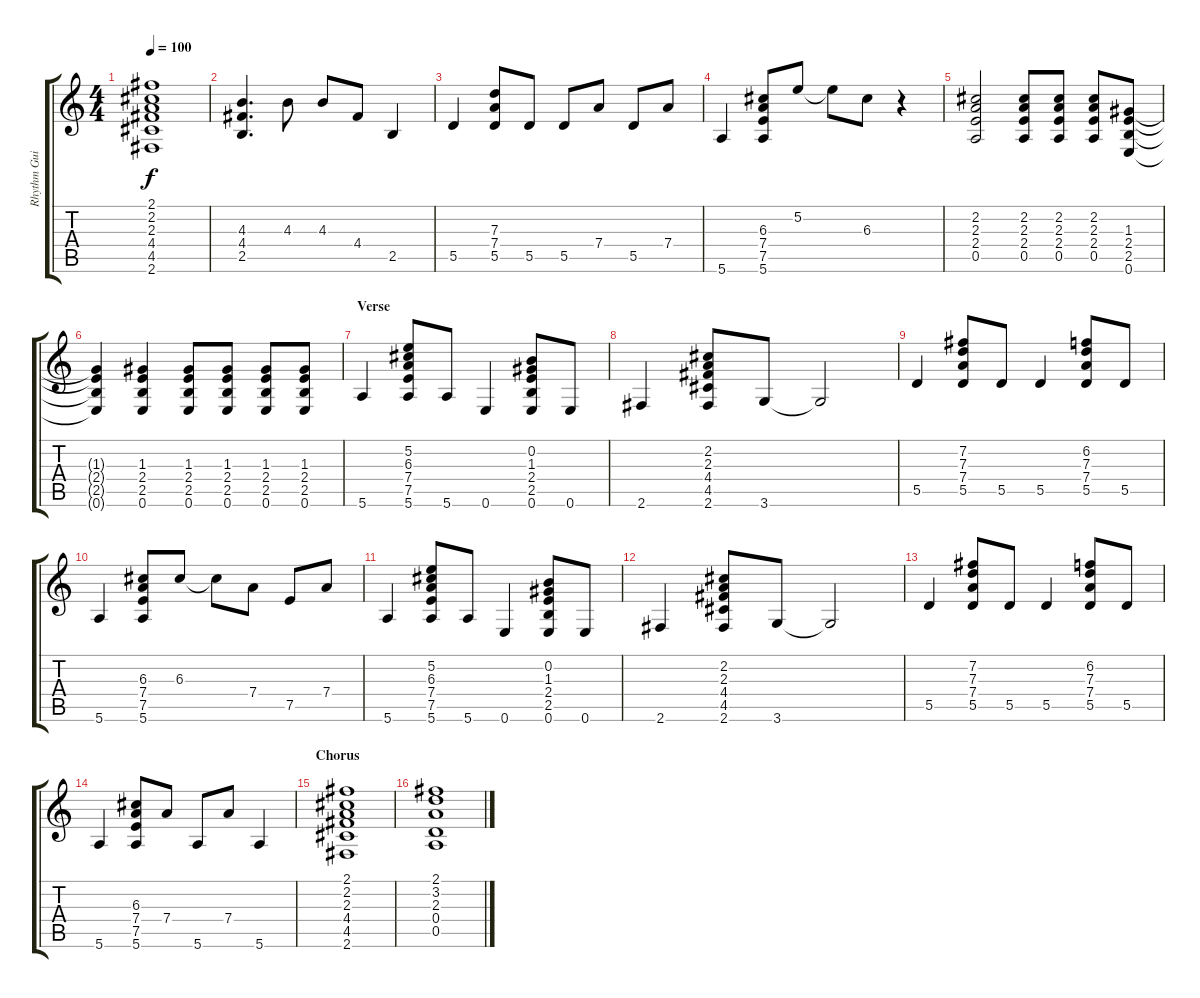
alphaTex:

\track ("Rhythm Guitar" "Rhythm Gui") {instrument acousticguitarsteel}
\staff {score tabs}
\tuning (E4 B3 G3 D3 A2 E2) {hide}
\ts (4 4)
\tempo 100
\clef g2
\ks c
(2.1 2.2 2.3 4.4 4.5 2.6).1{dy f} |
(4.3 4.4 2.5).4{d} 4.3.8 4.3.8 4.4.8 2.5.4 |
5.5.4 (7.3 7.4 5.5).8 5.5.8 5.5.8 7.4.8 5.5.8 7.4.8 |
5.6.4 (6.3 7.4 7.5 5.6).8 5.2.8 5.2{t}.8 6.3.8 r.4 |
(2.2 2.3 2.4 0.5).2 (2.2 2.3 2.4 0.5).8 (2.2 2.3 2.4 0.5).8 (2.2 2.3 2.4 0.5).8 (1.3 2.4 2.5 0.6).8 |
(1.3{t} 2.4{t} 2.5{t} 0.6{t}).4 (1.3 2.4 2.5 0.6).4 (1.3 2.4 2.5 0.6).8 (1.3 2.4 2.5 0.6).8 (1.3 2.4 2.5 0.6).8 (1.3 2.4 2.5 0.6).8 |
\section ("" "Verse")
5.6.4 (5.2 6.3 7.4 7.5 5.6).8 5.6.8 0.6.4 (0.2 1.3 2.4 2.5 0.6).8 0.6.8 |
2.6.4 (2.2 2.3 4.4 4.5 2.6).8 3.6.8 3.6{t}.2 |
5.5.4 (7.2 7.3 7.4 5.5).8 5.5.8 5.5.4 (6.2 7.3 7.4 5.5).8 5.5.8 |
5.6.4 (6.3 7.4 7.5 5.6).8 6.3.8 6.3{t}.8 7.4.8 7.5.8 7.4.8 |
5.6.4 (5.2 6.3 7.4 7.5 5.6).8 5.6.8 0.6.4 (0.2 1.3 2.4 2.5 0.6).8 0.6.8 |
2.6.4 (2.2 2.3 4.4 4.5 2.6).8 3.6.8 3.6{t}.2 |
5.5.4 (7.2 7.3 7.4 5.5).8 5.5.8 5.5.4 (6.2 7.3 7.4 5.5).8 5.5.8 |
5.6.4 (6.3 7.4 7.5 5.6).8 7.4.8 5.6.8 7.4.8 5.6.4 |
\section ("" "Chorus")
(2.1 2.2 2.3 4.4 4.5 2.6).1 |
(2.1 3.2 2.3 0.4 0.5).1
